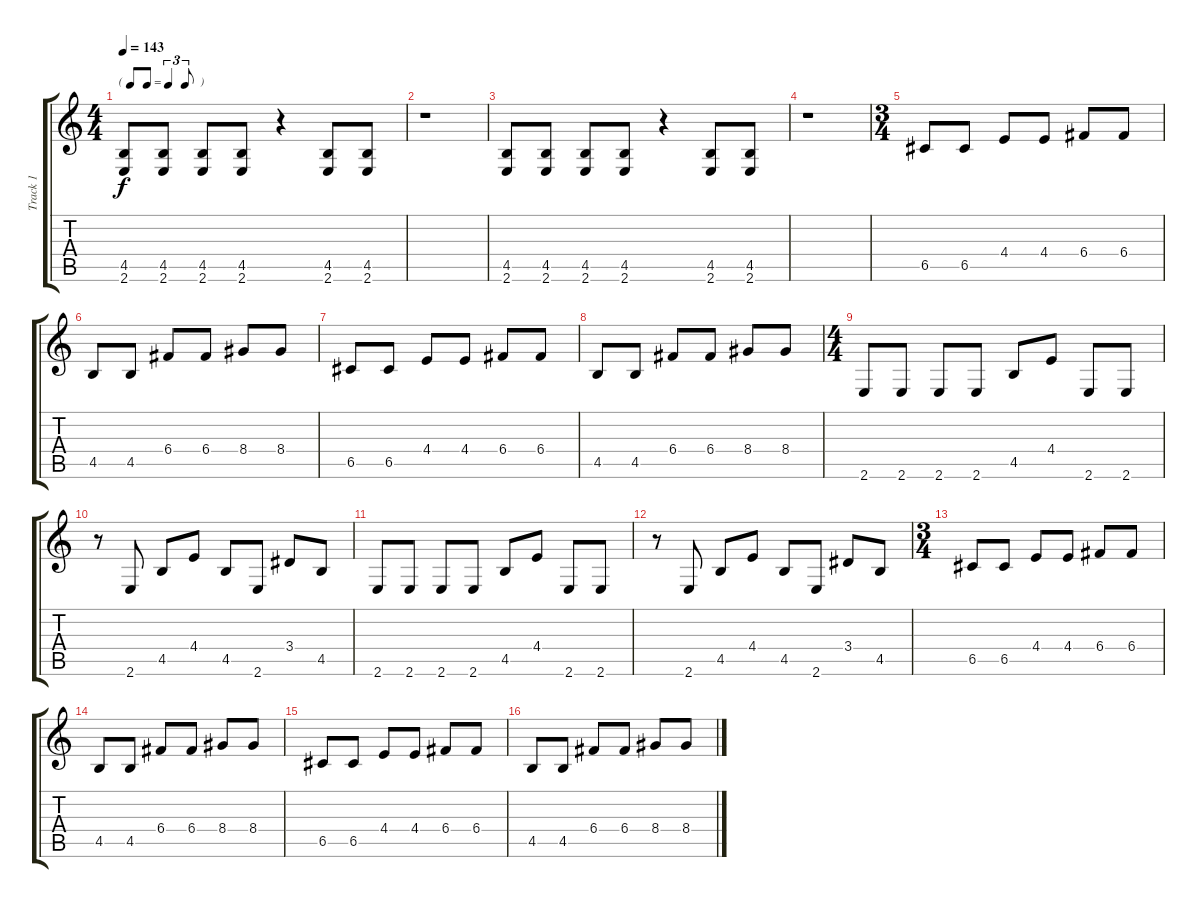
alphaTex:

\track ("Track 1" "Track 1") {instrument distortionguitar}
\staff {score tabs}
\tuning (D4 A3 F3 C3 G2 D2) {hide}
\ts (4 4)
\tf triplet8th
\tempo 143
\clef g2
\ks c
(4.5 2.6).8{dy f} (4.5 2.6).8 (4.5 2.6).8 (4.5 2.6).8 r.4 (4.5 2.6).8 (4.5 2.6).8 |
r.1 |
(4.5 2.6).8 (4.5 2.6).8 (4.5 2.6).8 (4.5 2.6).8 r.4 (4.5 2.6).8 (4.5 2.6).8 |
r.1 |
\ts (3 4)
6.5.8 6.5.8 4.4.8 4.4.8 6.4.8 6.4.8 |
4.5.8 4.5.8 6.4.8 6.4.8 8.4.8 8.4.8 |
6.5.8 6.5.8 4.4.8 4.4.8 6.4.8 6.4.8 |
4.5.8 4.5.8 6.4.8 6.4.8 8.4.8 8.4.8 |
\ts (4 4)
2.6.8 2.6.8 2.6.8 2.6.8 4.5.8 4.4.8 2.6.8 2.6.8 |
r.8 2.6.8 4.5.8 4.4.8 4.5.8 2.6.8 3.4.8 4.5.8 |
2.6.8 2.6.8 2.6.8 2.6.8 4.5.8 4.4.8 2.6.8 2.6.8 |
r.8 2.6.8 4.5.8 4.4.8 4.5.8 2.6.8 3.4.8 4.5.8 |
\ts (3 4)
6.5.8 6.5.8 4.4.8 4.4.8 6.4.8 6.4.8 |
4.5.8 4.5.8 6.4.8 6.4.8 8.4.8 8.4.8 |
6.5.8 6.5.8 4.4.8 4.4.8 6.4.8 6.4.8 |
4.5.8 4.5.8 6.4.8 6.4.8 8.4.8 8.4.8
